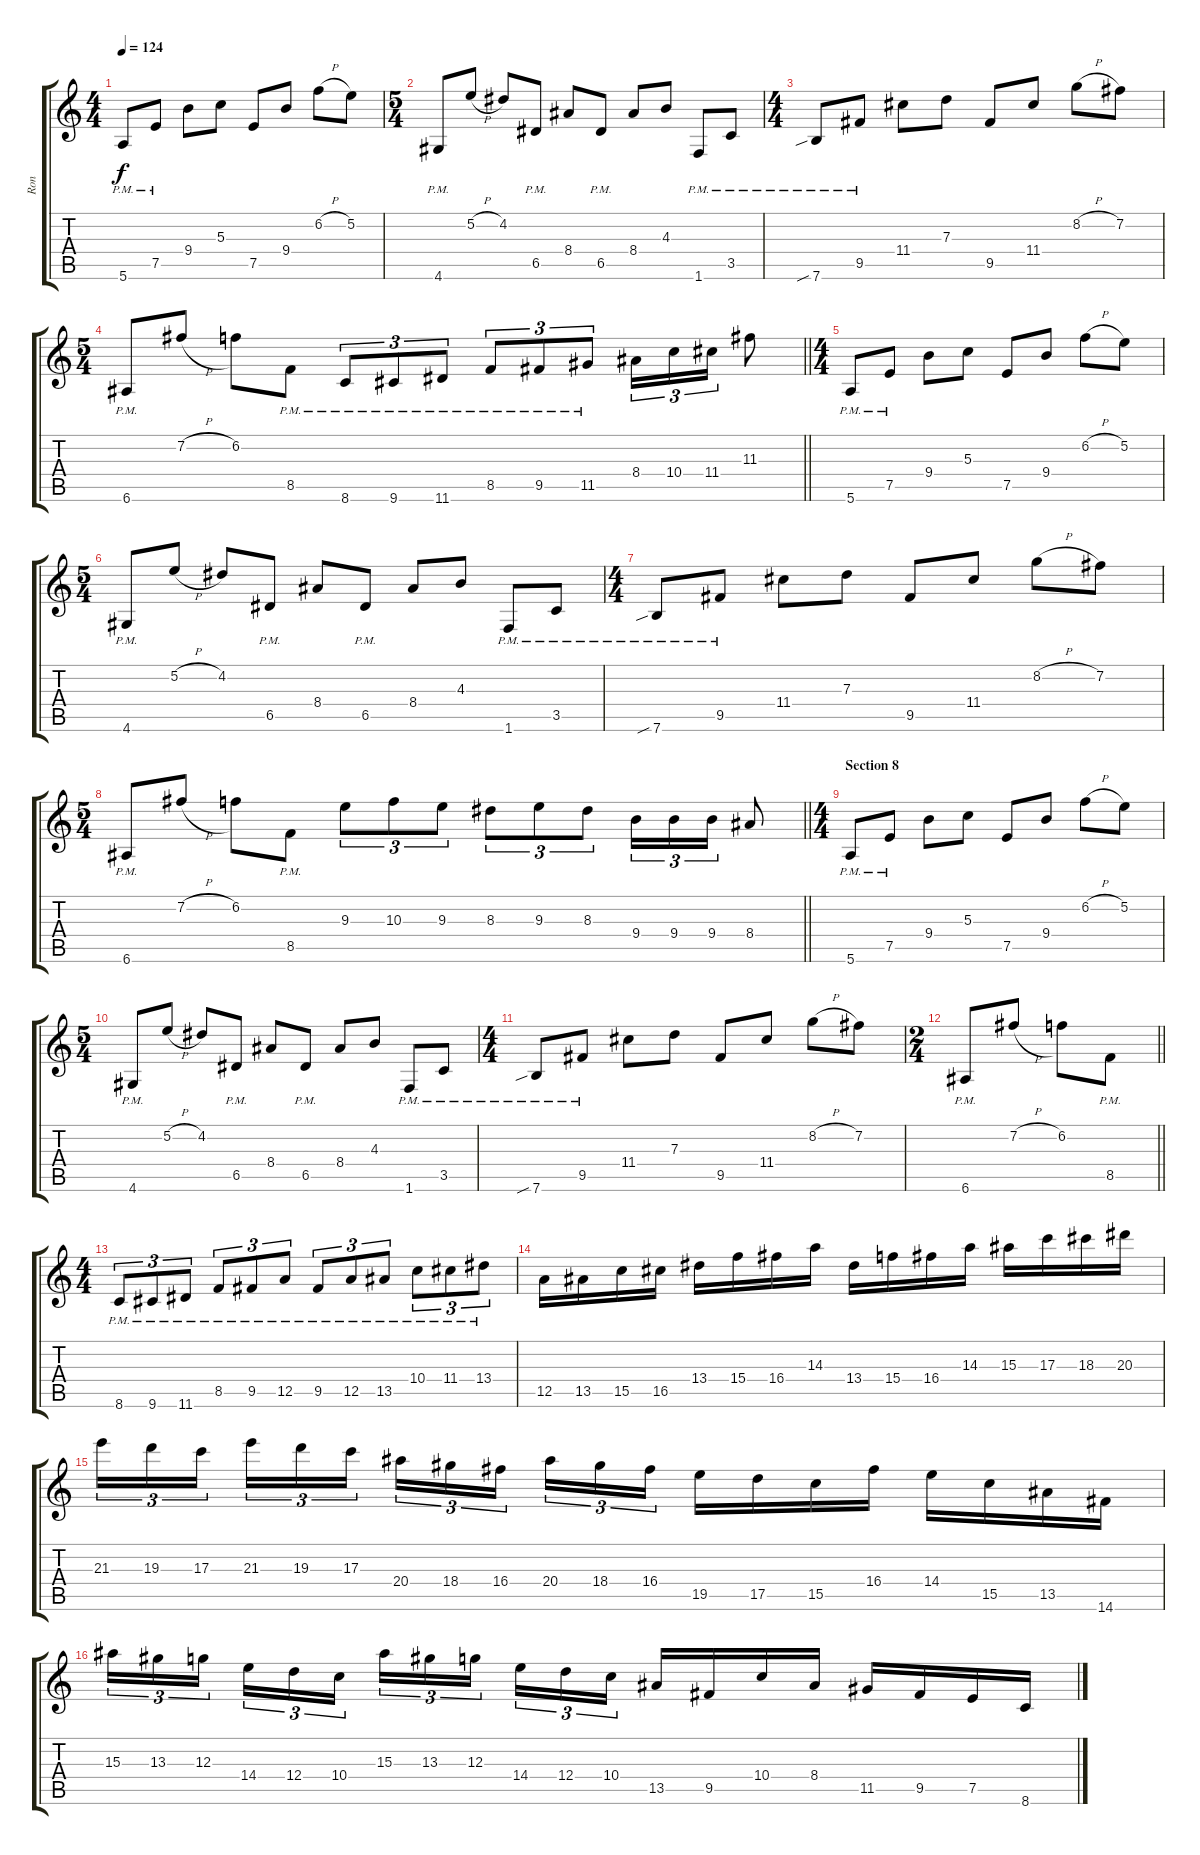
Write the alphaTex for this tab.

\track ("Ron" "Ron") {instrument distortionguitar}
\staff {score tabs}
\tuning (E4 B3 G3 D3 A2 E2) {hide}
\ts (4 4)
\tempo 124
\clef g2
\ks c
5.6{pm}.8{dy f} 7.5{pm}.8 9.4.8 5.3.8 7.5.8 9.4.8 6.2{h}.8 5.2.8 |
\ts (5 4)
4.6{pm}.8 5.2{h}.8 4.2.8 6.5{pm}.8 8.4.8 6.5{pm}.8 8.4.8 4.3.8 1.6{pm}.8 3.5{pm}.8 |
\ts (4 4)
7.6{sib pm}.8 9.5{pm}.8 11.4.8 7.3.8 9.5.8 11.4.8 8.2{h}.8 7.2.8 |
\ts (5 4)
\barLineRight lightlight
6.6{pm}.8 7.2{h}.8 6.2.8 8.5{pm}.8 8.6{pm}.8{tu (3 2)} 9.6{pm}.8{tu (3 2)} 11.6{pm}.8{tu (3 2)} 8.5{pm}.8{tu (3 2)} 9.5{pm}.8{tu (3 2)} 11.5{pm}.8{tu (3 2)} 8.4.16{tu (3 2)} 10.4.16{tu (3 2)} 11.4.16{tu (3 2)} 11.3.8 |
\ts (4 4)
5.6{pm}.8 7.5{pm}.8 9.4.8 5.3.8 7.5.8 9.4.8 6.2{h}.8 5.2.8 |
\ts (5 4)
4.6{pm}.8 5.2{h}.8 4.2.8 6.5{pm}.8 8.4.8 6.5{pm}.8 8.4.8 4.3.8 1.6{pm}.8 3.5{pm}.8 |
\ts (4 4)
7.6{sib pm}.8 9.5{pm}.8 11.4.8 7.3.8 9.5.8 11.4.8 8.2{h}.8 7.2.8 |
\ts (5 4)
\barLineRight lightlight
6.6{pm}.8 7.2{h}.8 6.2.8 8.5{pm}.8 9.3.8{tu (3 2)} 10.3.8{tu (3 2)} 9.3.8{tu (3 2)} 8.3.8{tu (3 2)} 9.3.8{tu (3 2)} 8.3.8{tu (3 2)} 9.4.16{tu (3 2)} 9.4.16{tu (3 2)} 9.4.16{tu (3 2)} 8.4.8 |
\ts (4 4)
\section ("" "Section 8")
5.6{pm}.8 7.5{pm}.8 9.4.8 5.3.8 7.5.8 9.4.8 6.2{h}.8 5.2.8 |
\ts (5 4)
4.6{pm}.8 5.2{h}.8 4.2.8 6.5{pm}.8 8.4.8 6.5{pm}.8 8.4.8 4.3.8 1.6{pm}.8 3.5{pm}.8 |
\ts (4 4)
7.6{sib pm}.8 9.5{pm}.8 11.4.8 7.3.8 9.5.8 11.4.8 8.2{h}.8 7.2.8 |
\ts (2 4)
\barLineRight lightlight
6.6{pm}.8 7.2{h}.8 6.2.8 8.5{pm}.8 |
\ts (4 4)
8.6{pm}.8{tu (3 2)} 9.6{pm}.8{tu (3 2)} 11.6{pm}.8{tu (3 2)} 8.5{pm}.8{tu (3 2)} 9.5{pm}.8{tu (3 2)} 12.5{pm}.8{tu (3 2)} 9.5{pm}.8{tu (3 2)} 12.5{pm}.8{tu (3 2)} 13.5{pm}.8{tu (3 2)} 10.4{pm}.8{tu (3 2)} 11.4{pm}.8{tu (3 2)} 13.4{pm}.8{tu (3 2)} |
12.5.16 13.5.16 15.5.16 16.5.16 13.4.16 15.4.16 16.4.16 14.3.16 13.4.16 15.4.16 16.4.16 14.3.16 15.3.16 17.3.16 18.3.16 20.3.16 |
21.3.16{tu (3 2)} 19.3.16{tu (3 2)} 17.3.16{tu (3 2) beam splitsecondary} 21.3.16{tu (3 2)} 19.3.16{tu (3 2)} 17.3.16{tu (3 2)} 20.4.16{tu (3 2)} 18.4.16{tu (3 2)} 16.4.16{tu (3 2) beam splitsecondary} 20.4.16{tu (3 2)} 18.4.16{tu (3 2)} 16.4.16{tu (3 2)} 19.5.16 17.5.16 15.5.16 16.4.16 14.4.16 15.5.16 13.5.16 14.6.16 |
15.3.16{tu (3 2)} 13.3.16{tu (3 2)} 12.3.16{tu (3 2) beam splitsecondary} 14.4.16{tu (3 2)} 12.4.16{tu (3 2)} 10.4.16{tu (3 2)} 15.3.16{tu (3 2)} 13.3.16{tu (3 2)} 12.3.16{tu (3 2) beam splitsecondary} 14.4.16{tu (3 2)} 12.4.16{tu (3 2)} 10.4.16{tu (3 2)} 13.5.16 9.5.16 10.4.16 8.4.16 11.5.16 9.5.16 7.5.16 8.6.16
